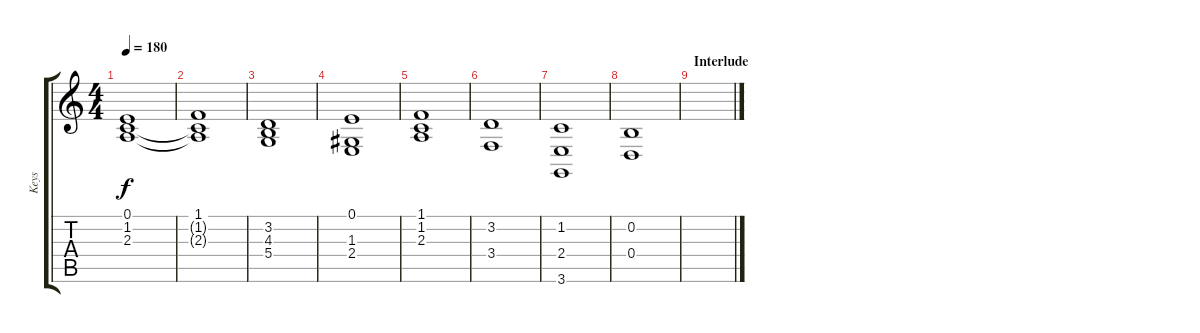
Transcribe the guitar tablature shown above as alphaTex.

\track ("Keys" "Keys") {instrument choiraahs}
\staff {score tabs}
\tuning (E4 B3 G3 D3 A2 E2) {hide}
\ts (4 4)
\tempo 180
\clef g2
\ks c
(0.1 1.2 2.3).1{dy f} |
(1.1 1.2{t} 2.3{t}).1 |
(3.2 4.3 5.4).1 |
(0.1 1.3 2.4).1 |
(1.1 1.2 2.3).1 |
(3.2 3.4).1 |
(1.2 2.4 3.6).1 |
(0.2 0.4).1 |
\section ("" "Interlude")
